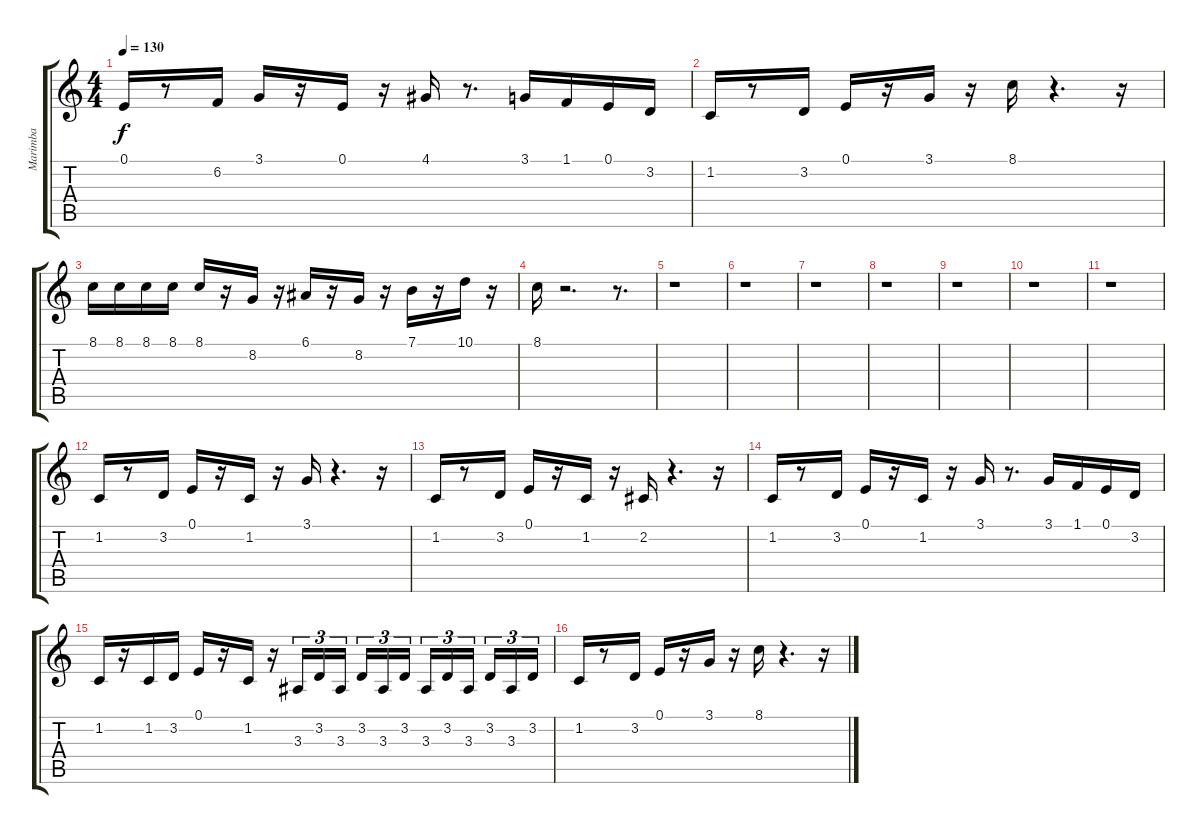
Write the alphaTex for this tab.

\track ("Marimba" "Marimba") {instrument marimba}
\staff {score tabs}
\tuning (E4 B3 G3 D3 A2 E2) {hide}
\ts (4 4)
\tempo 130
\clef g2
\ks c
0.1.16{dy f} r.8 6.2.16 3.1.16 r.16 0.1.16 r.16 4.1.16 r.8{d} 3.1.16 1.1.16 0.1.16 3.2.16 |
1.2.16 r.8 3.2.16 0.1.16 r.16 3.1.16 r.16 8.1.16 r.4{d} r.16 |
8.1.16 8.1.16 8.1.16 8.1.16 8.1.16 r.16 8.2.16 r.16 6.1.16 r.16 8.2.16 r.16 7.1.16 r.16 10.1.16 r.16 |
8.1.16 r.2{d} r.8{d} |
r.1 |
r.1 |
r.1 |
r.1 |
r.1 |
r.1 |
r.1 |
1.2.16 r.8 3.2.16 0.1.16 r.16 1.2.16 r.16 3.1.16 r.4{d} r.16 |
1.2.16 r.8 3.2.16 0.1.16 r.16 1.2.16 r.16 2.2.16 r.4{d} r.16 |
1.2.16 r.8 3.2.16 0.1.16 r.16 1.2.16 r.16 3.1.16 r.8{d} 3.1.16 1.1.16 0.1.16 3.2.16 |
1.2.16 r.16 1.2.16 3.2.16 0.1.16 r.16 1.2.16 r.16 3.3.16{tu (3 2)} 3.2.16{tu (3 2)} 3.3.16{tu (3 2) beam splitsecondary} 3.2.16{tu (3 2)} 3.3.16{tu (3 2)} 3.2.16{tu (3 2)} 3.3.16{tu (3 2)} 3.2.16{tu (3 2)} 3.3.16{tu (3 2) beam splitsecondary} 3.2.16{tu (3 2)} 3.3.16{tu (3 2)} 3.2.16{tu (3 2)} |
1.2.16 r.8 3.2.16 0.1.16 r.16 3.1.16 r.16 8.1.16 r.4{d} r.16
